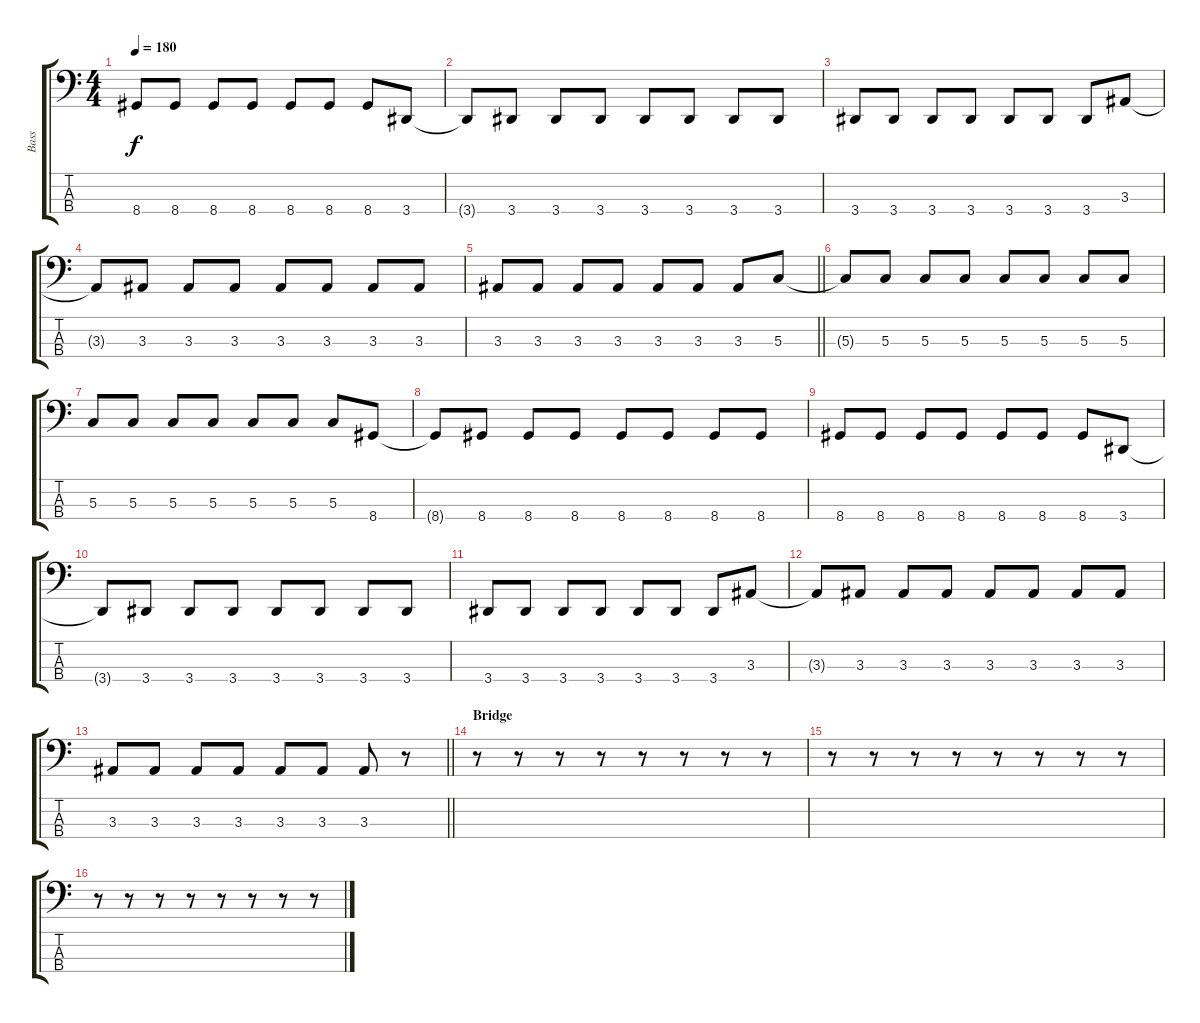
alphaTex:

\track ("Bass" "Bass") {instrument electricbasspick}
\staff {score tabs}
\tuning (F2 C2 G1 C1) {hide}
\ts (4 4)
\tempo 180
\clef f4
\ks c
8.4.8{dy f} 8.4.8 8.4.8 8.4.8 8.4.8 8.4.8 8.4.8 3.4.8 |
3.4{t}.8 3.4.8 3.4.8 3.4.8 3.4.8 3.4.8 3.4.8 3.4.8 |
3.4.8 3.4.8 3.4.8 3.4.8 3.4.8 3.4.8 3.4.8 3.3.8 |
3.3{t}.8 3.3.8 3.3.8 3.3.8 3.3.8 3.3.8 3.3.8 3.3.8 |
\barLineRight lightlight
3.3.8 3.3.8 3.3.8 3.3.8 3.3.8 3.3.8 3.3.8 5.3.8 |
5.3{t}.8 5.3.8 5.3.8 5.3.8 5.3.8 5.3.8 5.3.8 5.3.8 |
5.3.8 5.3.8 5.3.8 5.3.8 5.3.8 5.3.8 5.3.8 8.4.8 |
8.4{t}.8 8.4.8 8.4.8 8.4.8 8.4.8 8.4.8 8.4.8 8.4.8 |
8.4.8 8.4.8 8.4.8 8.4.8 8.4.8 8.4.8 8.4.8 3.4.8 |
3.4{t}.8 3.4.8 3.4.8 3.4.8 3.4.8 3.4.8 3.4.8 3.4.8 |
3.4.8 3.4.8 3.4.8 3.4.8 3.4.8 3.4.8 3.4.8 3.3.8 |
3.3{t}.8 3.3.8 3.3.8 3.3.8 3.3.8 3.3.8 3.3.8 3.3.8 |
\barLineRight lightlight
3.3.8 3.3.8 3.3.8 3.3.8 3.3.8 3.3.8 3.3.8 r.8 |
\section ("" "Bridge")
r.8 r.8 r.8 r.8 r.8 r.8 r.8 r.8 |
r.8 r.8 r.8 r.8 r.8 r.8 r.8 r.8 |
r.8 r.8 r.8 r.8 r.8 r.8 r.8 r.8
